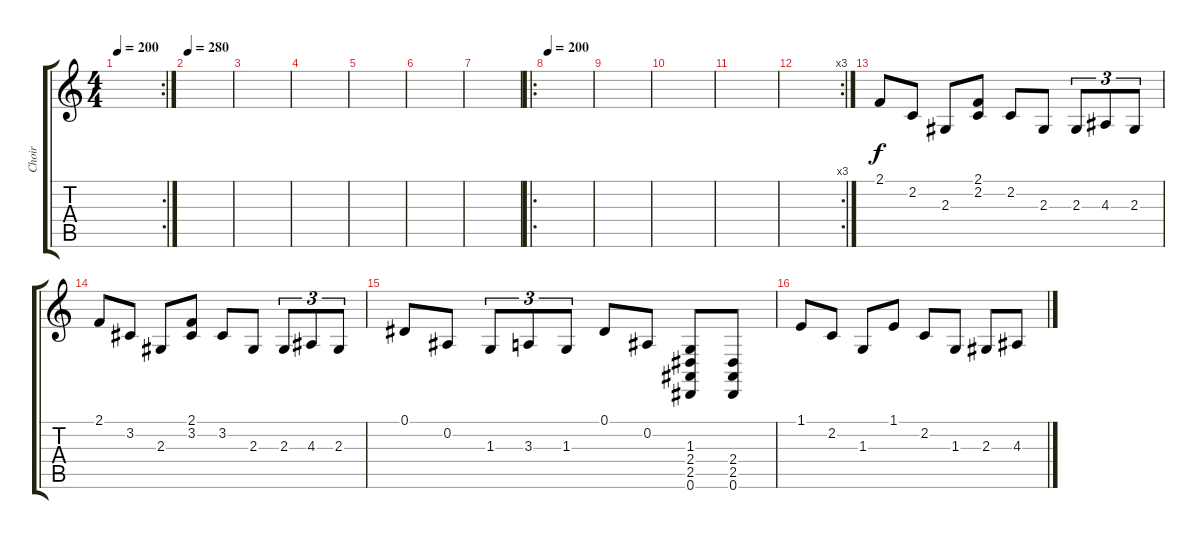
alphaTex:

\track ("Choir" "Choir") {instrument choiraahs}
\staff {score tabs}
\tuning (Eb4 Bb3 Gb3 Db3 Ab2 Eb2) {hide}
\rc 2
\ts (4 4)
\tempo 200
\clef g2
\ks c
|
\tempo 280
|
|
|
|
|
|
\ro
\tempo 200
|
|
|
|
\rc 3
|
2.1.8 2.2.8 2.3.8 (2.1 2.2).8 2.2.8 2.3.8 2.3.8{tu (3 2)} 4.3.8{tu (3 2)} 2.3.8{tu (3 2)} |
2.1.8 3.2.8 2.3.8 (2.1 3.2).8 3.2.8 2.3.8 2.3.8{tu (3 2)} 4.3.8{tu (3 2)} 2.3.8{tu (3 2)} |
0.1.8 0.2.8 1.3.8{tu (3 2)} 3.3.8{tu (3 2)} 1.3.8{tu (3 2)} 0.1.8 0.2.8 (1.3 2.4 2.5 0.6).8 (2.4 2.5 0.6).8 |
1.1.8 2.2.8 1.3.8 1.1.8 2.2.8 1.3.8 2.3.8 4.3.8
